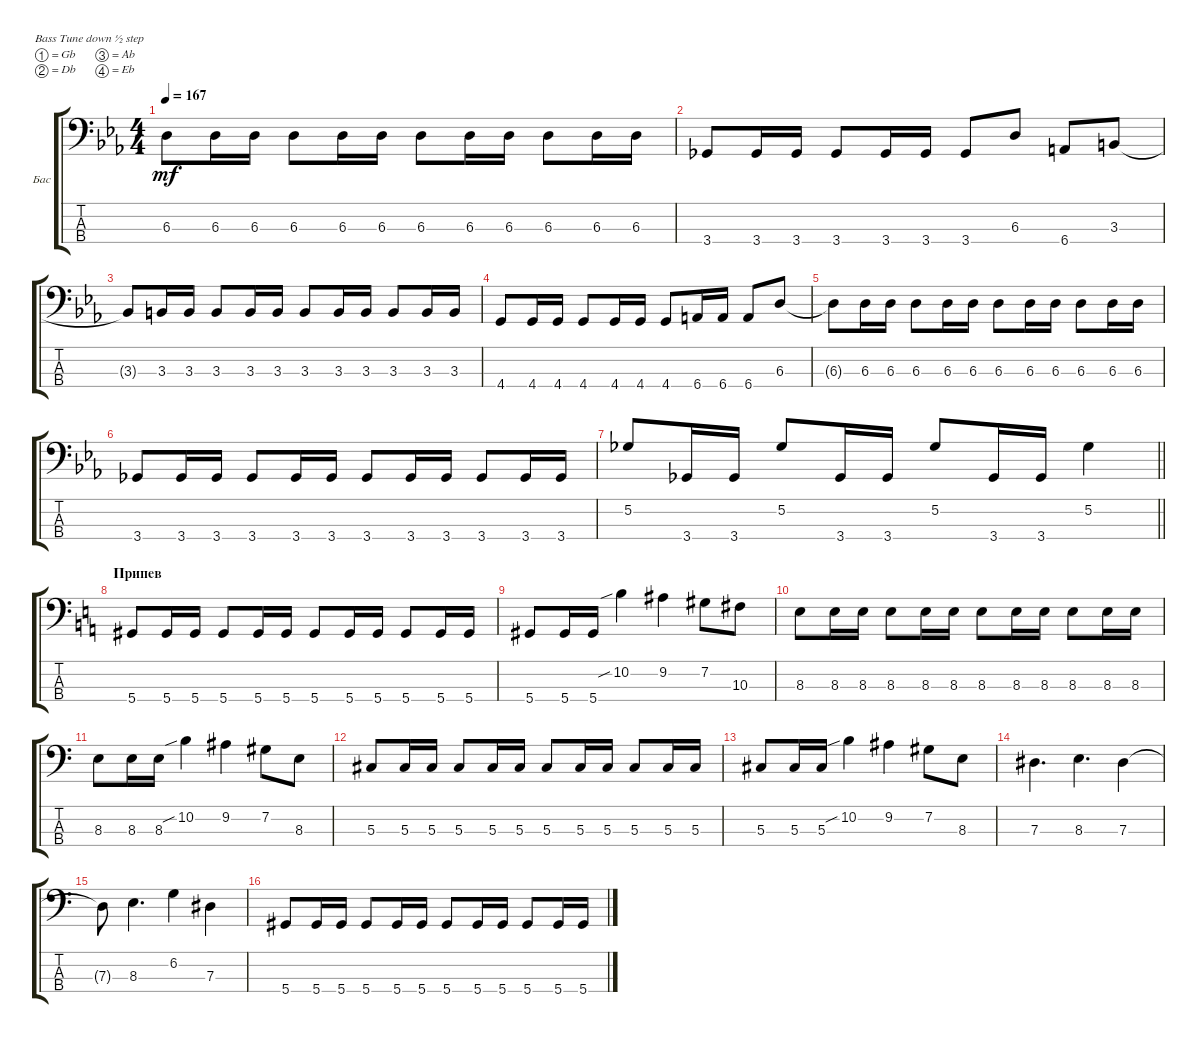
\bracketExtendMode groupsimilarinstruments
\firstSystemTrackNameOrientation horizontal
\otherSystemsTrackNameOrientation horizontal
\track ("Виталий Дубинин" "Бас") {instrument electricbassfinger}
\staff {score tabs}
\tuning (Gb2 Db2 Ab1 Eb1)
\ts (4 4)
\tempo 167
\clef f4
\ks cminor
6.3{t}.8{dy mf} 6.3.16 6.3.16 6.3.8 6.3.16 6.3.16 6.3.8 6.3.16 6.3.16 6.3.8 6.3.16 6.3.16 |
3.4.8 3.4.16 3.4.16 3.4.8 3.4.16 3.4.16 3.4.8 6.3.8 6.4.8 3.3.8 |
3.3{t}.8 3.3.16 3.3.16 3.3.8 3.3.16 3.3.16 3.3.8 3.3.16 3.3.16 3.3.8 3.3.16 3.3.16 |
4.4.8 4.4.16 4.4.16 4.4.8 4.4.16 4.4.16 4.4.8 6.4.16 6.4.16 6.4.8 6.3.8 |
6.3{t}.8 6.3.16 6.3.16 6.3.8 6.3.16 6.3.16 6.3.8 6.3.16 6.3.16 6.3.8 6.3.16 6.3.16 |
3.4.8 3.4.16 3.4.16 3.4.8 3.4.16 3.4.16 3.4.8 3.4.16 3.4.16 3.4.8 3.4.16 3.4.16 |
\barLineRight lightlight
5.2.8 3.4.16 3.4.16 5.2.8 3.4.16 3.4.16 5.2.8 3.4.16 3.4.16 5.2.4 |
\section ("" "Припев")
\ks aminor
5.4.8 5.4.16 5.4.16 5.4.8 5.4.16 5.4.16 5.4.8 5.4.16 5.4.16 5.4.8 5.4.16 5.4.16 |
5.4.8 5.4.16 5.4.16 10.2{sib}.4 9.2.4 7.2.8 10.3.8 |
8.3.8 8.3.16 8.3.16 8.3.8 8.3.16 8.3.16 8.3.8 8.3.16 8.3.16 8.3.8 8.3.16 8.3.16 |
8.3.8 8.3.16 8.3.16 10.2{sib}.4 9.2.4 7.2.8 8.3.8 |
5.3.8 5.3.16 5.3.16 5.3.8 5.3.16 5.3.16 5.3.8 5.3.16 5.3.16 5.3.8 5.3.16 5.3.16 |
5.3.8 5.3.16 5.3.16 10.2{sib}.4 9.2.4 7.2.8 8.3.8 |
7.3.4{d} 8.3.4{d} 7.3.4 |
7.3{t}.8 8.3.4{d} 6.2.4 7.3.4 |
5.4.8 5.4.16 5.4.16 5.4.8 5.4.16 5.4.16 5.4.8 5.4.16 5.4.16 5.4.8 5.4.16 5.4.16
